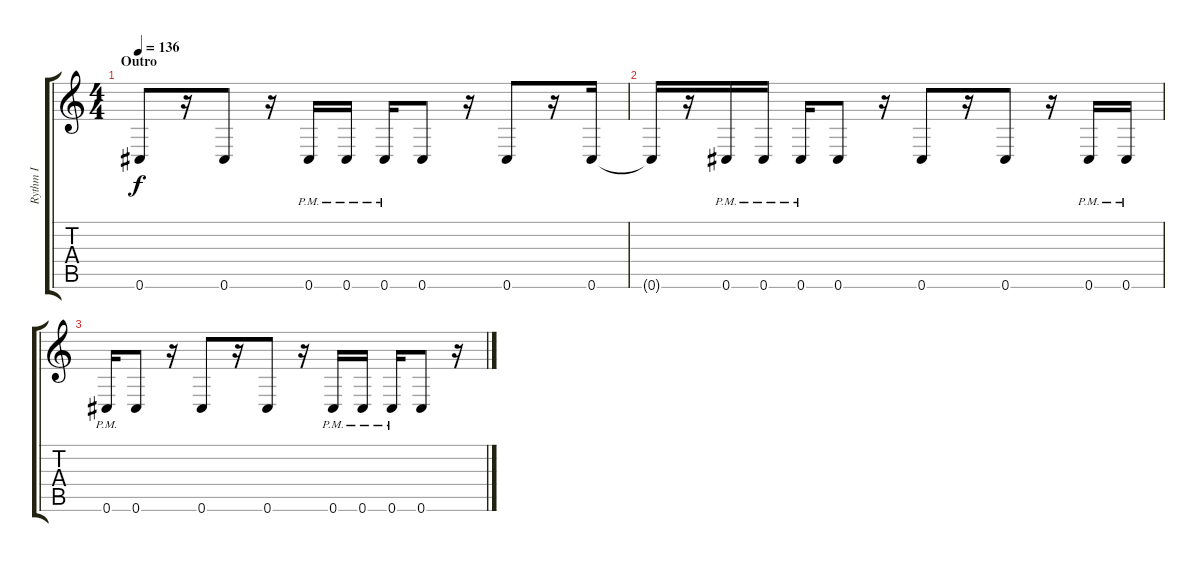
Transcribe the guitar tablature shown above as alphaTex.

\track ("Rythm I" "Rythm I") {instrument distortionguitar}
\staff {score tabs}
\tuning (Eb4 Bb3 Gb3 Db3 Ab2 Db2) {hide}
\ts (4 4)
\section ("" "Outro")
\tempo 136
\clef g2
\ks c
0.6.8{dy f} r.16 0.6.8 r.16 0.6{pm}.16 0.6{pm}.16 0.6{pm}.16 0.6.8 r.16 0.6.8 r.16 0.6.16 |
0.6{t}.16 r.16 0.6{pm}.16 0.6{pm}.16 0.6{pm}.16 0.6.8 r.16 0.6.8 r.16 0.6.8 r.16 0.6{pm}.16 0.6{pm}.16 |
0.6{pm}.16 0.6.8 r.16 0.6.8 r.16 0.6.8 r.16 0.6{pm}.16 0.6{pm}.16 0.6{pm}.16 0.6.8 r.16
